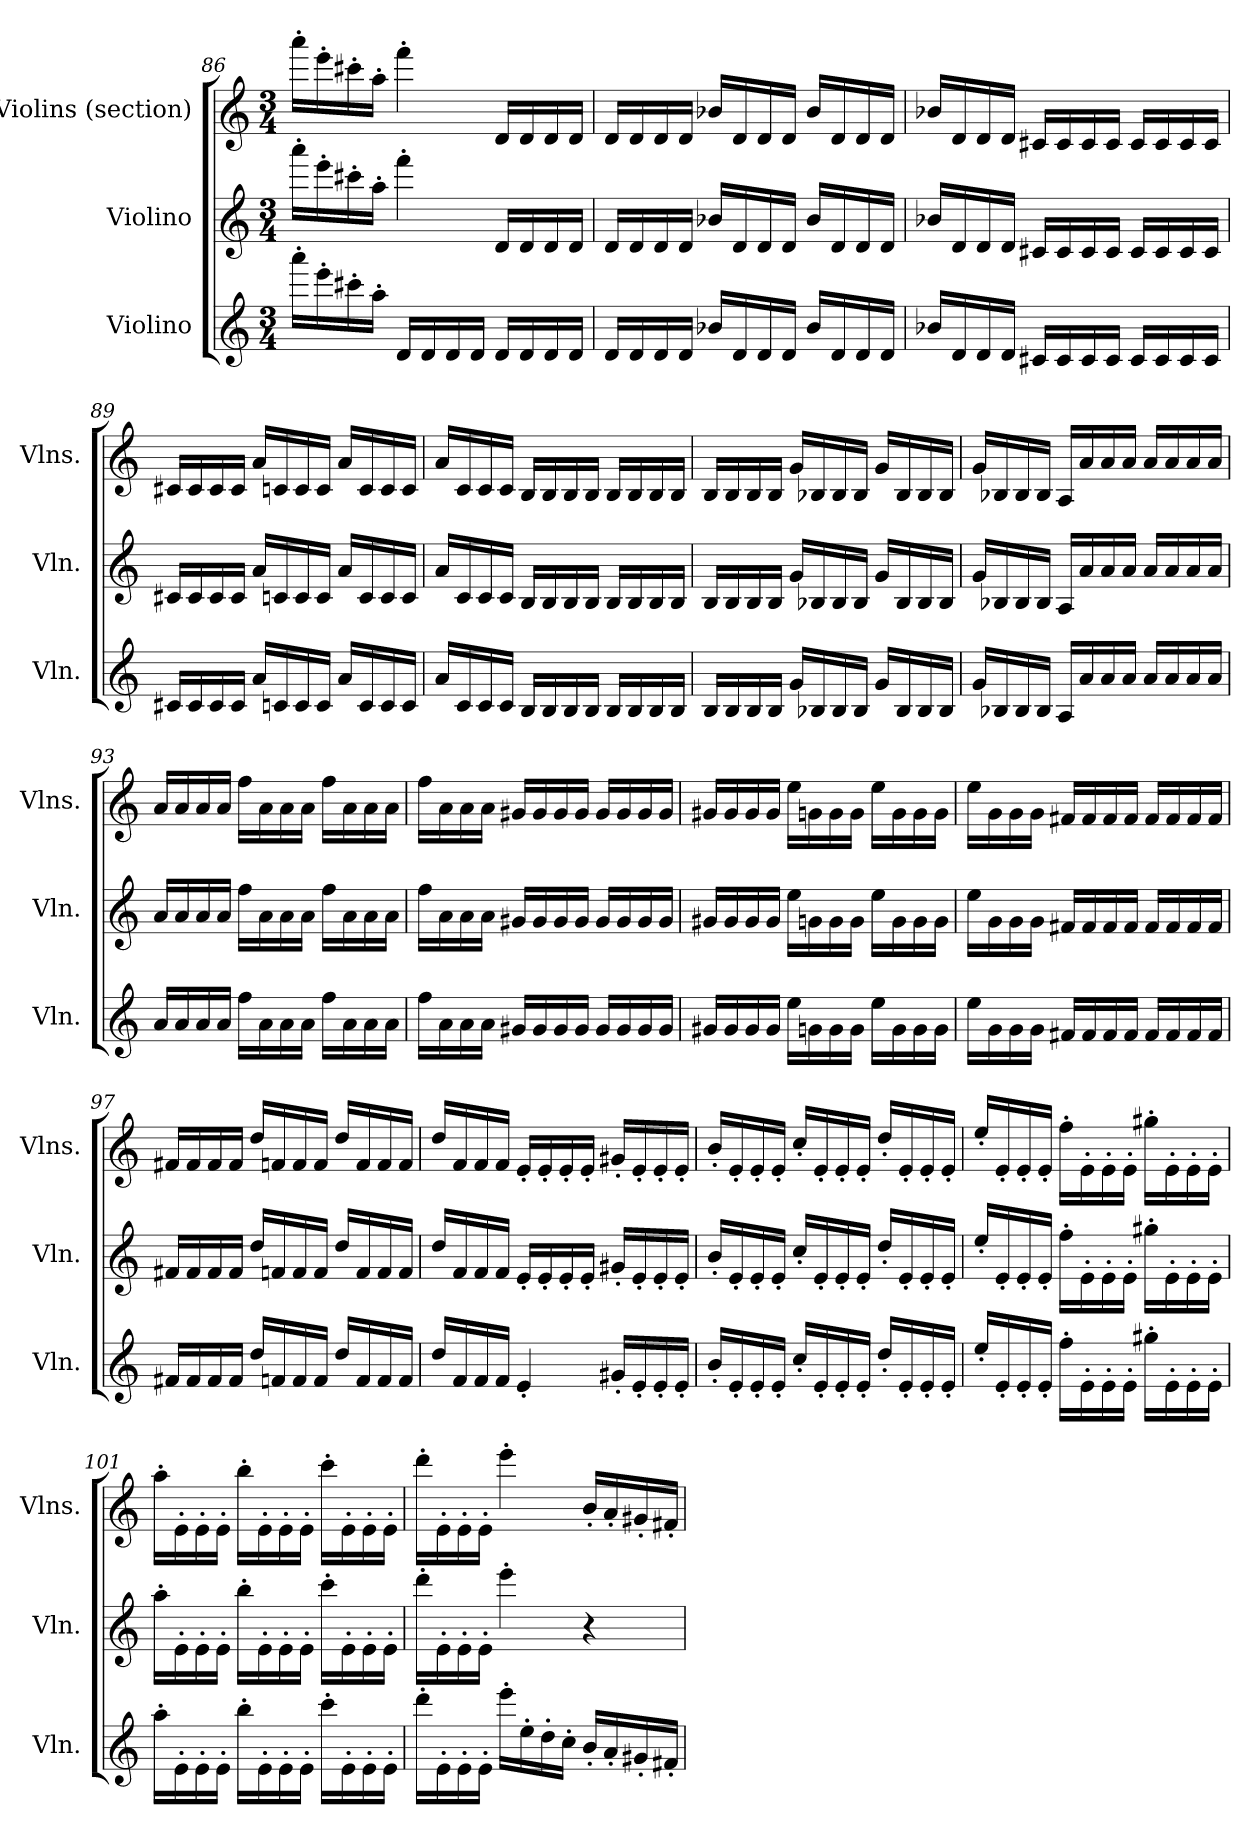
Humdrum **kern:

**kern	**kern	**kern
*part3	*part2	*part1
*staff3	*staff2	*staff1
*I"Violino	*I"Violino	*I"Violins (section)
*I'Vln.	*I'Vln.	*I'Vlns.
*clefG2	*clefG2	*clefG2
*k[]	*k[]	*k[]
*M3/4	*M3/4	*M3/4
=86	=86	=86
16aaa'\LL	16aaa'\LL	16aaa'\LL
16eee'\	16eee'\	16eee'\
16ccc#X'\	16ccc#X'\	16ccc#X'\
16aa'\JJ	16aa'\JJ	16aa'\JJ
16d/LL	4fff'\	4fff'\
16d/	.	.
16d/	.	.
16d/JJ	.	.
16d/LL	16d/LL	16d/LL
16d/	16d/	16d/
16d/	16d/	16d/
16d/JJ	16d/JJ	16d/JJ
!!LO:LB:g=z
=87	=87	=87
16d/LL	16d/LL	16d/LL
16d/	16d/	16d/
16d/	16d/	16d/
16d/JJ	16d/JJ	16d/JJ
16b-X/LL	16b-X/LL	16b-X/LL
16d/	16d/	16d/
16d/	16d/	16d/
16d/JJ	16d/JJ	16d/JJ
16b-/LL	16b-/LL	16b-/LL
16d/	16d/	16d/
16d/	16d/	16d/
16d/JJ	16d/JJ	16d/JJ
=88	=88	=88
16b-X/LL	16b-X/LL	16b-X/LL
16d/	16d/	16d/
16d/	16d/	16d/
16d/JJ	16d/JJ	16d/JJ
16c#X/LL	16c#X/LL	16c#X/LL
16c#/	16c#/	16c#/
16c#/	16c#/	16c#/
16c#/JJ	16c#/JJ	16c#/JJ
16c#/LL	16c#/LL	16c#/LL
16c#/	16c#/	16c#/
16c#/	16c#/	16c#/
16c#/JJ	16c#/JJ	16c#/JJ
=89	=89	=89
16c#X/LL	16c#X/LL	16c#X/LL
16c#/	16c#/	16c#/
16c#/	16c#/	16c#/
16c#/JJ	16c#/JJ	16c#/JJ
16a/LL	16a/LL	16a/LL
16cn/	16cn/	16cn/
16c/	16c/	16c/
16c/JJ	16c/JJ	16c/JJ
16a/LL	16a/LL	16a/LL
16c/	16c/	16c/
16c/	16c/	16c/
16c/JJ	16c/JJ	16c/JJ
!!LO:LB:g=z
=90	=90	=90
16a/LL	16a/LL	16a/LL
16c/	16c/	16c/
16c/	16c/	16c/
16c/JJ	16c/JJ	16c/JJ
16B/LL	16B/LL	16B/LL
16B/	16B/	16B/
16B/	16B/	16B/
16B/JJ	16B/JJ	16B/JJ
16B/LL	16B/LL	16B/LL
16B/	16B/	16B/
16B/	16B/	16B/
16B/JJ	16B/JJ	16B/JJ
=91	=91	=91
16B/LL	16B/LL	16B/LL
16B/	16B/	16B/
16B/	16B/	16B/
16B/JJ	16B/JJ	16B/JJ
16g/LL	16g/LL	16g/LL
16B-X/	16B-X/	16B-X/
16B-/	16B-/	16B-/
16B-/JJ	16B-/JJ	16B-/JJ
16g/LL	16g/LL	16g/LL
16B-/	16B-/	16B-/
16B-/	16B-/	16B-/
16B-/JJ	16B-/JJ	16B-/JJ
=92	=92	=92
16g/LL	16g/LL	16g/LL
16B-X/	16B-X/	16B-X/
16B-/	16B-/	16B-/
16B-/JJ	16B-/JJ	16B-/JJ
16A/LL	16A/LL	16A/LL
16a/	16a/	16a/
16a/	16a/	16a/
16a/JJ	16a/JJ	16a/JJ
16a/LL	16a/LL	16a/LL
16a/	16a/	16a/
16a/	16a/	16a/
16a/JJ	16a/JJ	16a/JJ
!!LO:LB:g=z
=93	=93	=93
16a/LL	16a/LL	16a/LL
16a/	16a/	16a/
16a/	16a/	16a/
16a/JJ	16a/JJ	16a/JJ
16ff\LL	16ff\LL	16ff\LL
16a\	16a\	16a\
16a\	16a\	16a\
16a\JJ	16a\JJ	16a\JJ
16ff\LL	16ff\LL	16ff\LL
16a\	16a\	16a\
16a\	16a\	16a\
16a\JJ	16a\JJ	16a\JJ
=94	=94	=94
16ff\LL	16ff\LL	16ff\LL
16a\	16a\	16a\
16a\	16a\	16a\
16a\JJ	16a\JJ	16a\JJ
16g#X/LL	16g#X/LL	16g#X/LL
16g#/	16g#/	16g#/
16g#/	16g#/	16g#/
16g#/JJ	16g#/JJ	16g#/JJ
16g#/LL	16g#/LL	16g#/LL
16g#/	16g#/	16g#/
16g#/	16g#/	16g#/
16g#/JJ	16g#/JJ	16g#/JJ
=95	=95	=95
16g#X/LL	16g#X/LL	16g#X/LL
16g#/	16g#/	16g#/
16g#/	16g#/	16g#/
16g#/JJ	16g#/JJ	16g#/JJ
16ee\LL	16ee\LL	16ee\LL
16gn\	16gn\	16gn\
16g\	16g\	16g\
16g\JJ	16g\JJ	16g\JJ
16ee\LL	16ee\LL	16ee\LL
16g\	16g\	16g\
16g\	16g\	16g\
16g\JJ	16g\JJ	16g\JJ
!!LO:LB:g=z
=96	=96	=96
16ee\LL	16ee\LL	16ee\LL
16g\	16g\	16g\
16g\	16g\	16g\
16g\JJ	16g\JJ	16g\JJ
16f#X/LL	16f#X/LL	16f#X/LL
16f#/	16f#/	16f#/
16f#/	16f#/	16f#/
16f#/JJ	16f#/JJ	16f#/JJ
16f#/LL	16f#/LL	16f#/LL
16f#/	16f#/	16f#/
16f#/	16f#/	16f#/
16f#/JJ	16f#/JJ	16f#/JJ
=97	=97	=97
16f#X/LL	16f#X/LL	16f#X/LL
16f#/	16f#/	16f#/
16f#/	16f#/	16f#/
16f#/JJ	16f#/JJ	16f#/JJ
16dd/LL	16dd/LL	16dd/LL
16fn/	16fn/	16fn/
16f/	16f/	16f/
16f/JJ	16f/JJ	16f/JJ
16dd/LL	16dd/LL	16dd/LL
16f/	16f/	16f/
16f/	16f/	16f/
16f/JJ	16f/JJ	16f/JJ
=98	=98	=98
16dd/LL	16dd/LL	16dd/LL
16f/	16f/	16f/
16f/	16f/	16f/
16f/JJ	16f/JJ	16f/JJ
4e'/	16e'/LL	16e'/LL
.	16e'/	16e'/
.	16e'/	16e'/
.	16e'/JJ	16e'/JJ
16g#X'/LL	16g#X'/LL	16g#X'/LL
16e'/	16e'/	16e'/
16e'/	16e'/	16e'/
16e'/JJ	16e'/JJ	16e'/JJ
!!LO:PB:g=z
=99	=99	=99
16b'/LL	16b'/LL	16b'/LL
16e'/	16e'/	16e'/
16e'/	16e'/	16e'/
16e'/JJ	16e'/JJ	16e'/JJ
16cc'/LL	16cc'/LL	16cc'/LL
16e'/	16e'/	16e'/
16e'/	16e'/	16e'/
16e'/JJ	16e'/JJ	16e'/JJ
16dd'/LL	16dd'/LL	16dd'/LL
16e'/	16e'/	16e'/
16e'/	16e'/	16e'/
16e'/JJ	16e'/JJ	16e'/JJ
=100	=100	=100
16ee'/LL	16ee'/LL	16ee'/LL
16e'/	16e'/	16e'/
16e'/	16e'/	16e'/
16e'/JJ	16e'/JJ	16e'/JJ
16ff'\LL	16ff'\LL	16ff'\LL
16e'\	16e'\	16e'\
16e'\	16e'\	16e'\
16e'\JJ	16e'\JJ	16e'\JJ
16gg#X'\LL	16gg#X'\LL	16gg#X'\LL
16e'\	16e'\	16e'\
16e'\	16e'\	16e'\
16e'\JJ	16e'\JJ	16e'\JJ
=101	=101	=101
16aa'\LL	16aa'\LL	16aa'\LL
16e'\	16e'\	16e'\
16e'\	16e'\	16e'\
16e'\JJ	16e'\JJ	16e'\JJ
16bb'\LL	16bb'\LL	16bb'\LL
16e'\	16e'\	16e'\
16e'\	16e'\	16e'\
16e'\JJ	16e'\JJ	16e'\JJ
16ccc'\LL	16ccc'\LL	16ccc'\LL
16e'\	16e'\	16e'\
16e'\	16e'\	16e'\
16e'\JJ	16e'\JJ	16e'\JJ
!!LO:LB:g=z
=102	=102	=102
16ddd'\LL	16ddd'\LL	16ddd'\LL
16e'\	16e'\	16e'\
16e'\	16e'\	16e'\
16e'\JJ	16e'\JJ	16e'\JJ
16eee'\LL	4eee'\	4eee'\
16ee'\	.	.
16dd'\	.	.
16cc'\JJ	.	.
16b'/LL	4r	16b'/LL
16a'/	.	16a'/
16g#X'/	.	16g#X'/
16f#X'/JJ	.	16f#X'/JJ
=	=	=
*-	*-	*-
